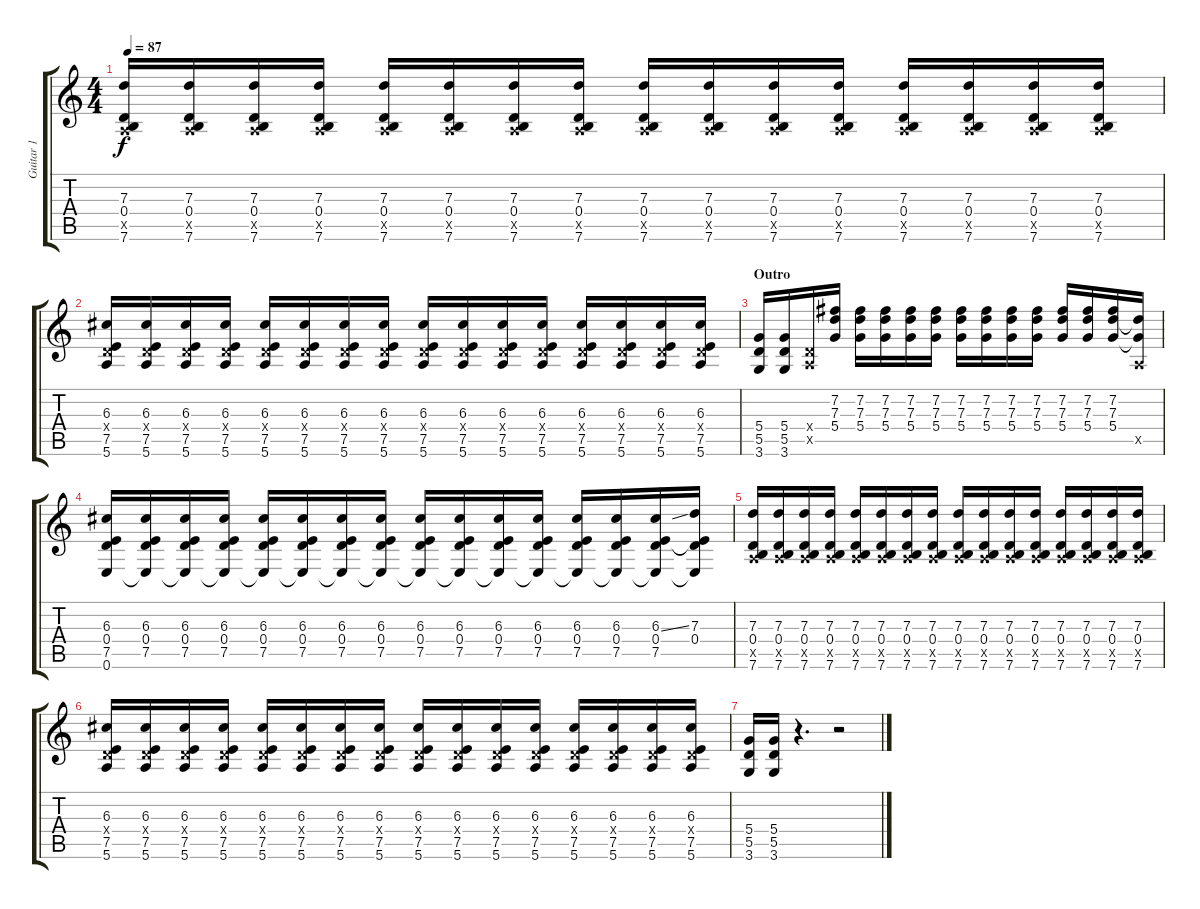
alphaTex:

\track ("Guitar 1" "Guitar 1") {instrument distortionguitar}
\staff {score tabs}
\tuning (E4 B3 G3 D3 A2 E2) {hide}
\ts (4 4)
\tempo 87
\clef g2
\ks c
(7.3 0.4 0.5{x} 7.6).16{dy f} (7.3 0.4 0.5{x} 7.6).16 (7.3 0.4 0.5{x} 7.6).16 (7.3 0.4 0.5{x} 7.6).16 (7.3 0.4 0.5{x} 7.6).16 (7.3 0.4 0.5{x} 7.6).16 (7.3 0.4 0.5{x} 7.6).16 (7.3 0.4 0.5{x} 7.6).16 (7.3 0.4 0.5{x} 7.6).16 (7.3 0.4 0.5{x} 7.6).16 (7.3 0.4 0.5{x} 7.6).16 (7.3 0.4 0.5{x} 7.6).16 (7.3 0.4 0.5{x} 7.6).16 (7.3 0.4 0.5{x} 7.6).16 (7.3 0.4 0.5{x} 7.6).16 (7.3 0.4 0.5{x} 7.6).16 |
(6.3 0.4{x} 7.5 5.6).16 (6.3 0.4{x} 7.5 5.6).16 (6.3 0.4{x} 7.5 5.6).16 (6.3 0.4{x} 7.5 5.6).16 (6.3 0.4{x} 7.5 5.6).16 (6.3 0.4{x} 7.5 5.6).16 (6.3 0.4{x} 7.5 5.6).16 (6.3 0.4{x} 7.5 5.6).16 (6.3 0.4{x} 7.5 5.6).16 (6.3 0.4{x} 7.5 5.6).16 (6.3 0.4{x} 7.5 5.6).16 (6.3 0.4{x} 7.5 5.6).16 (6.3 0.4{x} 7.5 5.6).16 (6.3 0.4{x} 7.5 5.6).16 (6.3 0.4{x} 7.5 5.6).16 (6.3 0.4{x} 7.5 5.6).16 |
\section ("" "Outro")
(5.4 5.5 3.6).16 (5.4 5.5 3.6).16 (0.4{x} 0.5{x}).16 (7.2 7.3 5.4).16 (7.2 7.3 5.4).16 (7.2 7.3 5.4).16 (7.2 7.3 5.4).16 (7.2 7.3 5.4).16 (7.2 7.3 5.4).16 (7.2 7.3 5.4).16 (7.2 7.3 5.4).16 (7.2 7.3 5.4).16 (7.2 7.3 5.4).16 (7.2 7.3 5.4).16 (7.2 7.3 5.4).16 (7.3{t} 5.4{t} 0.5{x}).16 |
(6.3 0.4 7.5 0.6).16 (6.3 0.4 7.5 0.6{t}).16 (6.3 0.4 7.5 0.6{t}).16 (6.3 0.4 7.5 0.6{t}).16 (6.3 0.4 7.5 0.6{t}).16 (6.3 0.4 7.5 0.6{t}).16 (6.3 0.4 7.5 0.6{t}).16 (6.3 0.4 7.5 0.6{t}).16 (6.3 0.4 7.5 0.6{t}).16 (6.3 0.4 7.5 0.6{t}).16 (6.3 0.4 7.5 0.6{t}).16 (6.3 0.4 7.5 0.6{t}).16 (6.3 0.4 7.5 0.6{t}).16 (6.3 0.4 7.5 0.6{t}).16 (6.3{ss} 0.4 7.5 0.6{t}).16 (7.3 0.4 7.5{t} 0.6{t}).16 |
(7.3 0.4 0.5{x} 7.6).16 (7.3 0.4 0.5{x} 7.6).16 (7.3 0.4 0.5{x} 7.6).16 (7.3 0.4 0.5{x} 7.6).16 (7.3 0.4 0.5{x} 7.6).16 (7.3 0.4 0.5{x} 7.6).16 (7.3 0.4 0.5{x} 7.6).16 (7.3 0.4 0.5{x} 7.6).16 (7.3 0.4 0.5{x} 7.6).16 (7.3 0.4 0.5{x} 7.6).16 (7.3 0.4 0.5{x} 7.6).16 (7.3 0.4 0.5{x} 7.6).16 (7.3 0.4 0.5{x} 7.6).16 (7.3 0.4 0.5{x} 7.6).16 (7.3 0.4 0.5{x} 7.6).16 (7.3 0.4 0.5{x} 7.6).16 |
(6.3 0.4{x} 7.5 5.6).16 (6.3 0.4{x} 7.5 5.6).16 (6.3 0.4{x} 7.5 5.6).16 (6.3 0.4{x} 7.5 5.6).16 (6.3 0.4{x} 7.5 5.6).16 (6.3 0.4{x} 7.5 5.6).16 (6.3 0.4{x} 7.5 5.6).16 (6.3 0.4{x} 7.5 5.6).16 (6.3 0.4{x} 7.5 5.6).16 (6.3 0.4{x} 7.5 5.6).16 (6.3 0.4{x} 7.5 5.6).16 (6.3 0.4{x} 7.5 5.6).16 (6.3 0.4{x} 7.5 5.6).16 (6.3 0.4{x} 7.5 5.6).16 (6.3 0.4{x} 7.5 5.6).16 (6.3 0.4{x} 7.5 5.6).16 |
(5.4 5.5 3.6).16 (5.4 5.5 3.6).16 r.4{d} r.2
